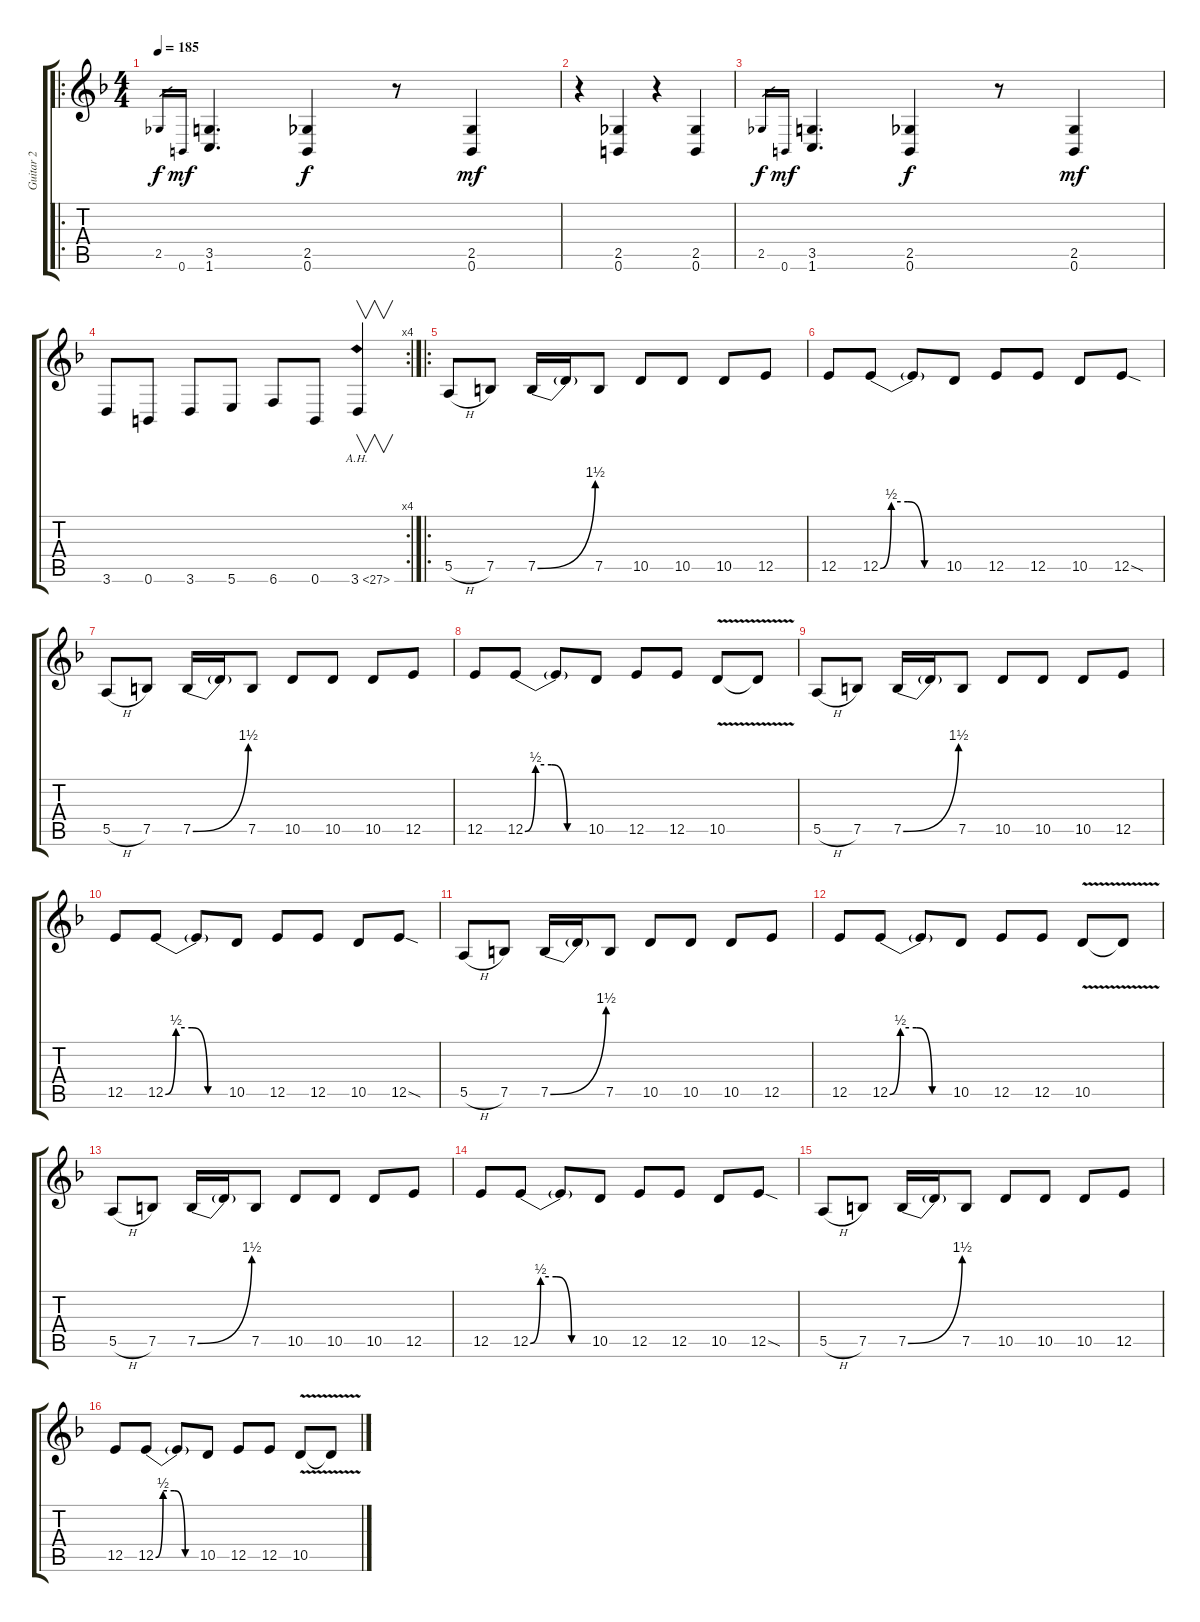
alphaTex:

\track ("Guitar 2" "Guitar 2") {instrument distortionguitar}
\staff {score tabs}
\tuning (B3 Gb3 D3 A2 E2 B1) {hide}
\ro
\ts (4 4)
\tempo 185
\clef g2
\ks f
2.5.16{gr dy f} 0.6.16{gr dy mf} (3.5 1.6).4{d} (2.5 0.6).4{dy f} r.8 (2.5 0.6).4{dy mf} |
r.4 (2.5 0.6).4 r.4 (2.5 0.6).4 |
2.5.16{gr dy f} 0.6.16{gr dy mf} (3.5 1.6).4{d} (2.5 0.6).4{dy f} r.8 (2.5 0.6).4{dy mf} |
\rc 4
3.6.8 0.6.8 3.6.8 5.6.8 6.6.8 0.6.8 3.6{ah 24}.4{v} |
\ro
5.5{h}.8 7.5.8 7.5{be (bend 0 0 60 6)}.16 7.5{t}.16 7.5.8 10.5.8 10.5.8 10.5.8 12.5.8 |
12.5.8 12.5{be (custom 0 0 10 2 25 2 40 0 60 0)}.8 12.5{t}.8 10.5.8 12.5.8 12.5.8 10.5.8 12.5{sod}.8 |
5.5{h}.8 7.5.8 7.5{be (bend 0 0 60 6)}.16 7.5{t}.16 7.5.8 10.5.8 10.5.8 10.5.8 12.5.8 |
12.5.8 12.5{be (custom 0 0 10 2 25 2 40 0 60 0)}.8 12.5{t}.8 10.5.8 12.5.8 12.5.8 10.5{v}.8 10.5{v t}.8 |
5.5{h}.8 7.5.8 7.5{be (bend 0 0 60 6)}.16 7.5{t}.16 7.5.8 10.5.8 10.5.8 10.5.8 12.5.8 |
12.5.8 12.5{be (custom 0 0 10 2 25 2 40 0 60 0)}.8 12.5{t}.8 10.5.8 12.5.8 12.5.8 10.5.8 12.5{sod}.8 |
5.5{h}.8 7.5.8 7.5{be (bend 0 0 60 6)}.16 7.5{t}.16 7.5.8 10.5.8 10.5.8 10.5.8 12.5.8 |
12.5.8 12.5{be (custom 0 0 10 2 25 2 40 0 60 0)}.8 12.5{t}.8 10.5.8 12.5.8 12.5.8 10.5{v}.8 10.5{v t}.8 |
5.5{h}.8 7.5.8 7.5{be (bend 0 0 60 6)}.16 7.5{t}.16 7.5.8 10.5.8 10.5.8 10.5.8 12.5.8 |
12.5.8 12.5{be (custom 0 0 10 2 25 2 40 0 60 0)}.8 12.5{t}.8 10.5.8 12.5.8 12.5.8 10.5.8 12.5{sod}.8 |
5.5{h}.8 7.5.8 7.5{be (bend 0 0 60 6)}.16 7.5{t}.16 7.5.8 10.5.8 10.5.8 10.5.8 12.5.8 |
12.5.8 12.5{be (custom 0 0 10 2 25 2 40 0 60 0)}.8 12.5{t}.8 10.5.8 12.5.8 12.5.8 10.5{v}.8 10.5{v t}.8
